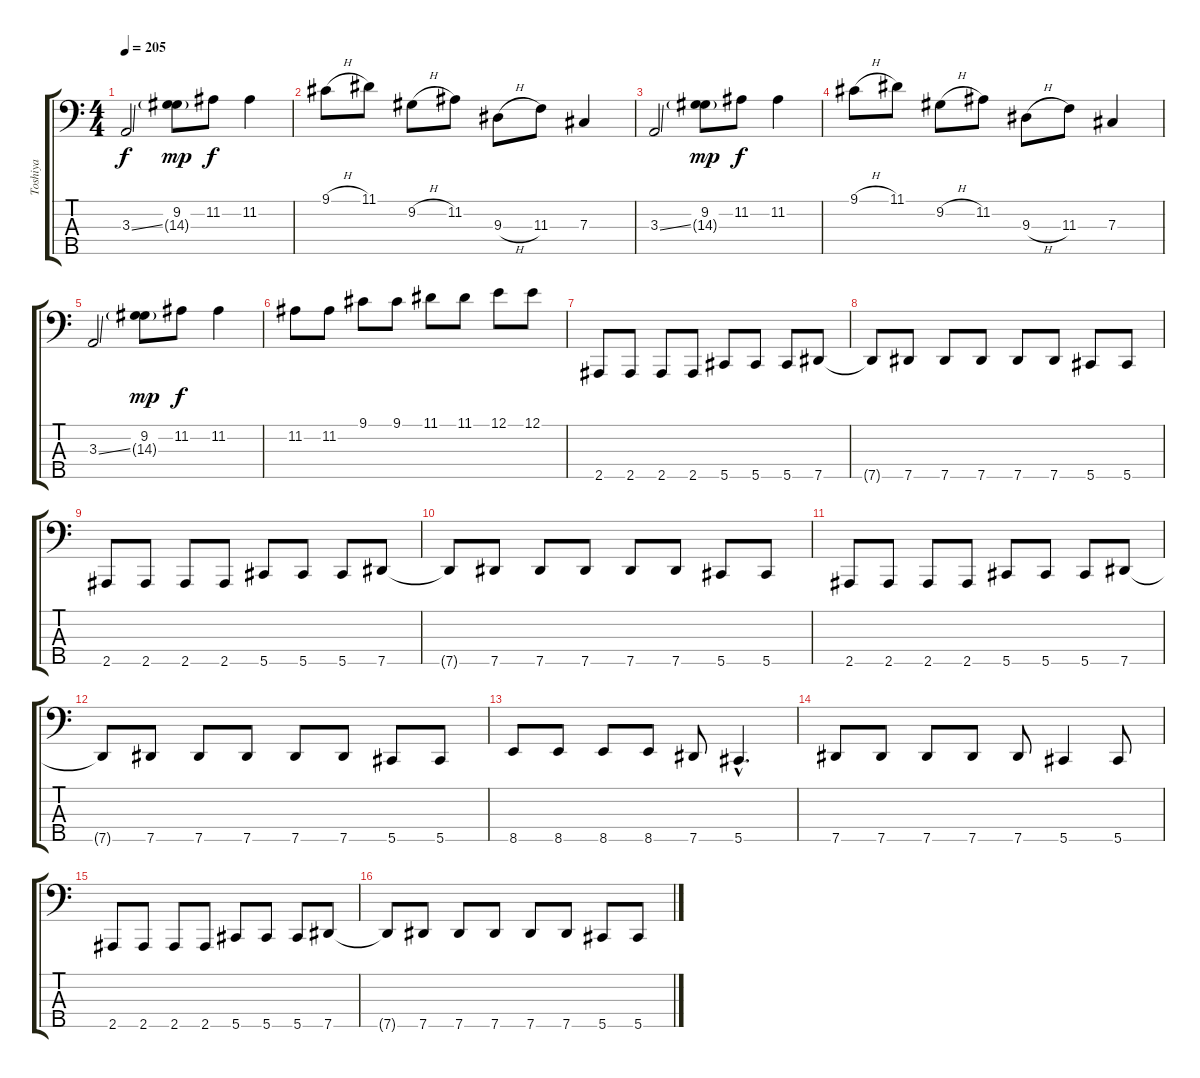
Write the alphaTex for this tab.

\track ("Toshiya" "Toshiya") {instrument electricbasspick}
\staff {score tabs}
\tuning (E2 B1 Gb1 Db1 Ab0) {hide}
\ts (4 4)
\tempo 205
\clef f4
\ks c
3.3{ss}.2{dy f} (9.2 14.3{g}).8{dy mp} 11.2.8{dy f} 11.2.4 |
9.1{h}.8 11.1.8 9.2{h}.8 11.2.8 9.3{h}.8 11.3.8 7.3.4 |
3.3{ss}.2 (9.2 14.3{g}).8{dy mp} 11.2.8{dy f} 11.2.4 |
9.1{h}.8 11.1.8 9.2{h}.8 11.2.8 9.3{h}.8 11.3.8 7.3.4 |
3.3{ss}.2 (9.2 14.3{g}).8{dy mp} 11.2.8{dy f} 11.2.4 |
11.2.8 11.2.8 9.1.8 9.1.8 11.1.8 11.1.8 12.1.8 12.1.8 |
2.5.8{volume 16} 2.5.8 2.5.8 2.5.8 5.5.8 5.5.8 5.5.8 7.5.8 |
7.5{t}.8 7.5.8 7.5.8 7.5.8 7.5.8 7.5.8 5.5.8 5.5.8 |
2.5.8 2.5.8 2.5.8 2.5.8 5.5.8 5.5.8 5.5.8 7.5.8 |
7.5{t}.8 7.5.8 7.5.8 7.5.8 7.5.8 7.5.8 5.5.8 5.5.8 |
2.5.8 2.5.8 2.5.8 2.5.8 5.5.8 5.5.8 5.5.8 7.5.8 |
7.5{t}.8 7.5.8 7.5.8 7.5.8 7.5.8 7.5.8 5.5.8 5.5.8 |
8.5.8 8.5.8 8.5.8 8.5.8 7.5.8 5.5{hac}.4{d} |
7.5.8 7.5.8 7.5.8 7.5.8 7.5.8 5.5.4 5.5.8 |
2.5.8 2.5.8 2.5.8 2.5.8 5.5.8 5.5.8 5.5.8 7.5.8 |
7.5{t}.8 7.5.8 7.5.8 7.5.8 7.5.8 7.5.8 5.5.8 5.5.8
